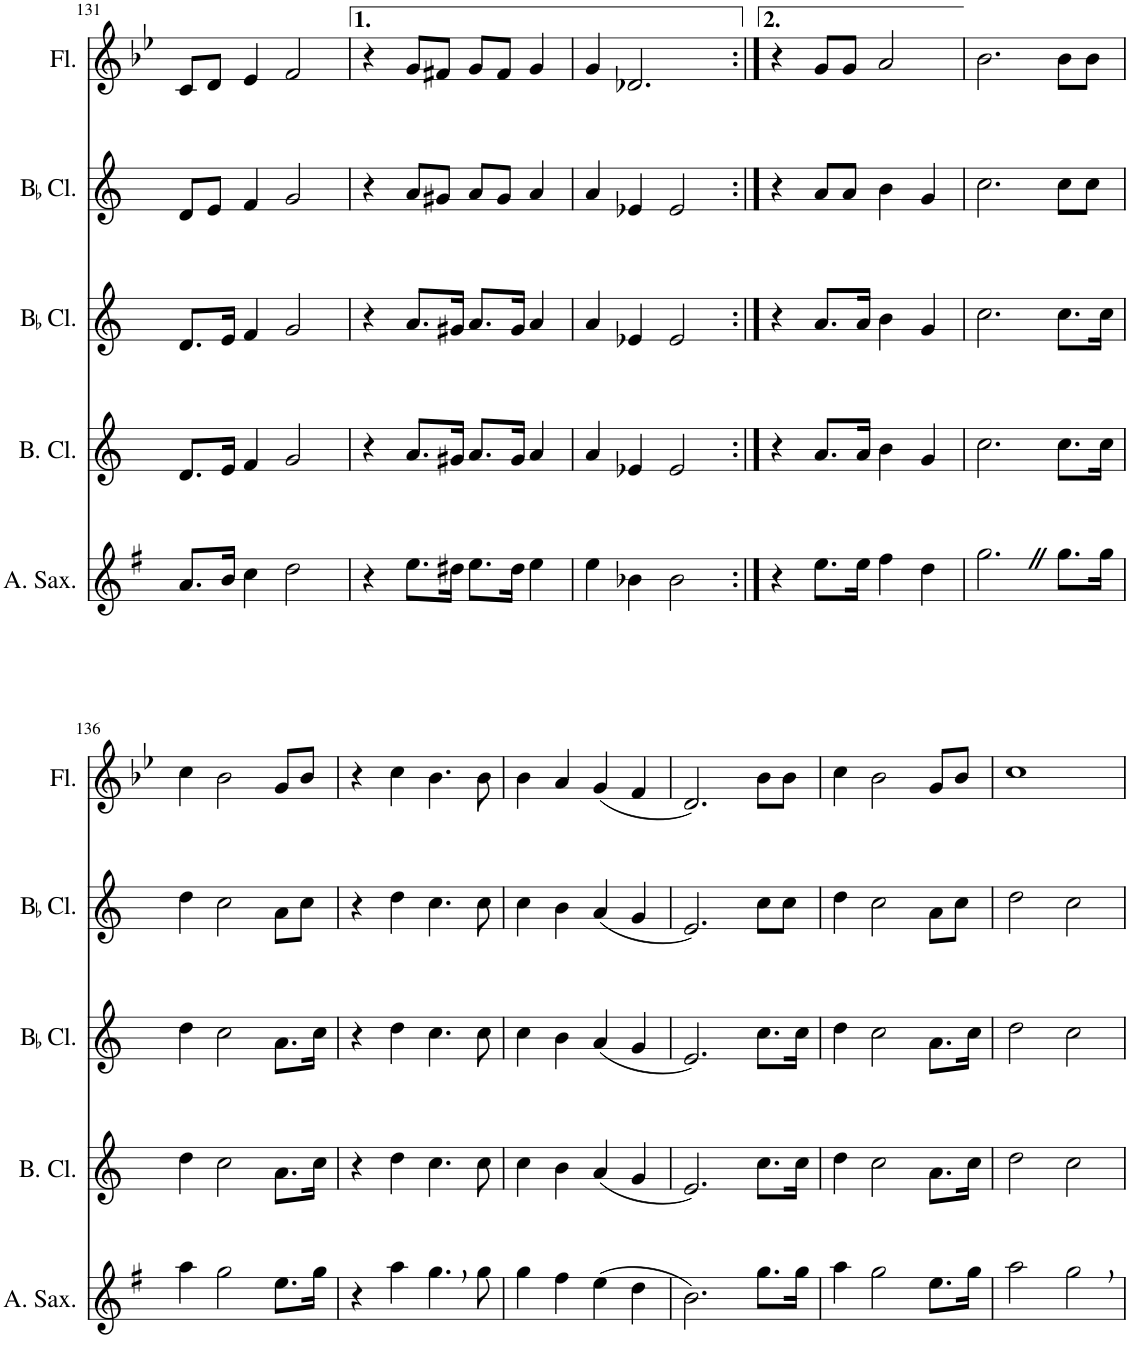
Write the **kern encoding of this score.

**kern	**kern	**kern	**kern	**kern
*part5	*part4	*part3	*part2	*part1
*staff5	*staff4	*staff3	*staff2	*staff1
*I"Alto Saxophone	*I"Bass Clarinet	*I"BaccidentalFlat Clarinet	*I"BaccidentalFlat Clarinet	*I"Flute
*I'A. Sax.	*I'B. Cl.	*I'BaccidentalFlat Cl.	*I'BaccidentalFlat Cl.	*I'Fl.
!!LO:PB:g=z
*clefG2	*clefG2	*clefG2	*clefG2	*clefG2
*Trd5c9	*Trd8c14	*Trd1c2	*Trd1c2	*
*k[f#]	*k[]	*k[]	*k[]	*k[b-e-]
*M2/2	*M2/2	*M2/2	*M2/2	*M2/2
=131	=131	=131	=131	=131
8.a/L	8.d/L	8.d/L	8d/L	8c/L
.	.	.	8e/J	8d/J
16b/Jk	16e/Jk	16e/Jk	.	.
4cc\	4f/	4f/	4f/	4e-/
2dd\	2g/	2g/	2g/	2f/
=132	=132	=132	=132	=132
4r	4r	4r	4r	4r
8.ee\L	8.a/L	8.a/L	8a/L	8g/L
.	.	.	8g#X/J	8f#X/J
16dd#X\Jk	16g#X/Jk	16g#X/Jk	.	.
8.ee\L	8.a/L	8.a/L	8a/L	8g/L
.	.	.	8g#/J	8f#/J
16dd#\Jk	16g#/Jk	16g#/Jk	.	.
4ee\	4a/	4a/	4a/	4g/
=133	=133	=133	=133	=133
4ee\	4a/	4a/	4a/	4g/
4b-X\	4e-X/	4e-X/	4e-X/	2.d-X/
2b-\	2e-/	2e-/	2e-/	.
=134:|!	=134:|!	=134:|!	=134:|!	=134:|!
4r	4r	4r	4r	4r
8.ee\L	8.a/L	8.a/L	8a/L	8g/L
.	.	.	8a/J	8g/J
16ee\Jk	16a/Jk	16a/Jk	.	.
4ff#\	4b\	4b\	4b\	2a/
4dd\	4g/	4g/	4g/	.
=135	=135	=135	=135	=135
2.ggZ\	2.cc\	2.cc\	2.cc\	2.b-\
8.gg\L	8.cc\L	8.cc\L	8cc\L	8b-\L
.	.	.	8cc\J	8b-\J
16gg\Jk	16cc\Jk	16cc\Jk	.	.
!!LO:LB:g=z
=136	=136	=136	=136	=136
4aa\	4dd\	4dd\	4dd\	4cc\
2gg\	2cc\	2cc\	2cc\	2b-\
8.ee\L	8.a\L	8.a\L	8a\L	8g/L
.	.	.	8cc\J	8b-/J
16gg\Jk	16cc\Jk	16cc\Jk	.	.
=137	=137	=137	=137	=137
4r	4r	4r	4r	4r
4aa\	4dd\	4dd\	4dd\	4cc\
4.gg,\	4.cc\	4.cc\	4.cc\	4.b-\
8gg\	8cc\	8cc\	8cc\	8b-\
=138	=138	=138	=138	=138
4gg\	4cc\	4cc\	4cc\	4b-\
4ff#\	4b\	4b\	4b\	4a/
(4ee\	(4a/	(4a/	(4a/	(4g/
4dd\	4g/	4g/	4g/	4f/
=139	=139	=139	=139	=139
2.b\)	2.e/)	2.e/)	2.e/)	2.d/)
8.gg\L	8.cc\L	8.cc\L	8cc\L	8b-\L
.	.	.	8cc\J	8b-\J
16gg\Jk	16cc\Jk	16cc\Jk	.	.
=140	=140	=140	=140	=140
4aa\	4dd\	4dd\	4dd\	4cc\
2gg\	2cc\	2cc\	2cc\	2b-\
8.ee\L	8.a\L	8.a\L	8a\L	8g/L
.	.	.	8cc\J	8b-/J
16gg\Jk	16cc\Jk	16cc\Jk	.	.
=141	=141	=141	=141	=141
2aa\	2dd\	2dd\	2dd\	1cc
2gg,\	2cc\	2cc\	2cc\	.
=	=	=	=	=
*-	*-	*-	*-	*-
